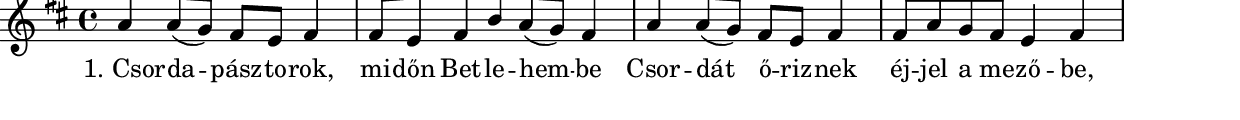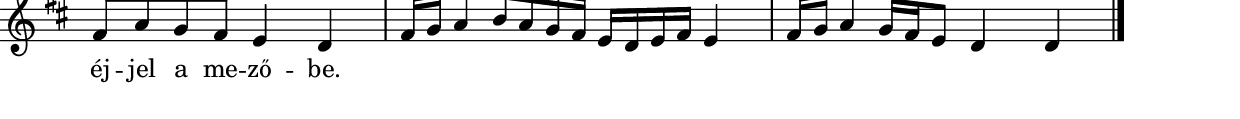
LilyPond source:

% MusicXML to Lilypond converter by Kovi

szovegAAA = \lyricmode {  "1. Csor" -- "da" -- "pász" -- "to" -- "rok," "mi" -- "dőn" "Bet" -- "le" -- "hem" -- "be" "Csor" -- "dát" "ő" -- "riz" -- "nek" "éj" -- "jel" "a" "me" -- "ző" -- "be," "éj" -- "jel" "a" "me" -- "ző" -- "be."  \skip 4  \skip 4  \skip 4  \skip 4  \skip 4  \skip 4  \skip 4  \skip 4  \skip 4  \skip 4  \skip 4  \skip 4  \skip 4  \skip 4  \skip 4  \skip 4  \skip 4  \skip 4  \skip 4  }

% Analyzing...
% 1 parts
% 1 Staff
% forceBassClefActive = 
melody = {
% 51 notes in the part
% 1 voices

\new Staff
\new Voice {
% 51 notes
% 7 mesaures

% Measure 1
\clef "treble"
\key d \major
\time 4/4 
a'4 a'8 (g'8 )fis'8 e'8 fis'4 
% Measure 2
fis'8 e'8 fis'8 b'8 a'8 (g'8 )fis'4 
% Measure 3
a'4 a'8 (g'8 )fis'8 e'8 fis'4 
% Measure 4
fis'8 a'8 g'8 fis'8 e'4 fis'4 
% Measure 5
\break
fis'8 a'8 g'8 fis'8 e'4 d'4 
% Measure 6
fis'16 g'16 a'8 b'16 a'16 g'16 fis'16 e'16 d'16 e'16 fis'16 e'4 
% Measure 7
fis'16 g'16 a'8 g'16 fis'16 e'8 d'4 d'4 \bar "|." 
} % voice
\addlyrics { \szovegAAA }

} % melody


harmonies = \chordmode {
% 17 chords
\germanChords
d4 s4 a4 s4 d4 s4 a4 s4 d4 s4 a4 s4 d4 s4 a4 d4 d4 s4 a4 d4 d4 s4 a4 s4 d4 a4 d4
}

\include "../../definitions.ly"
